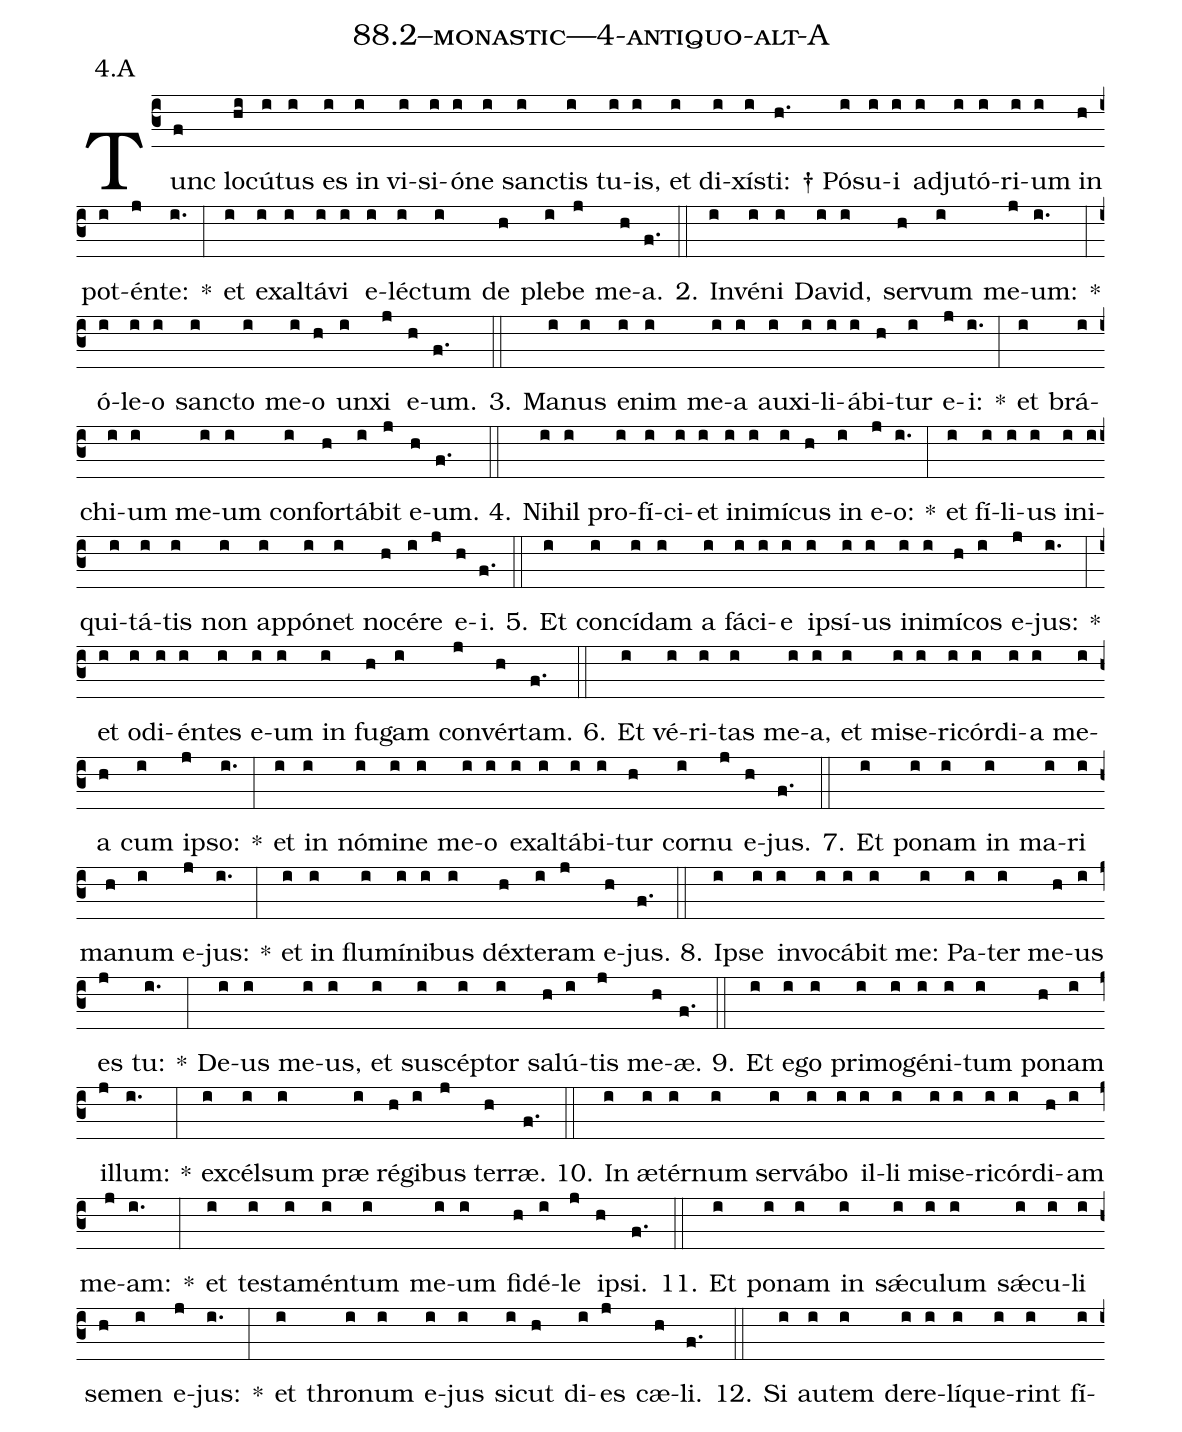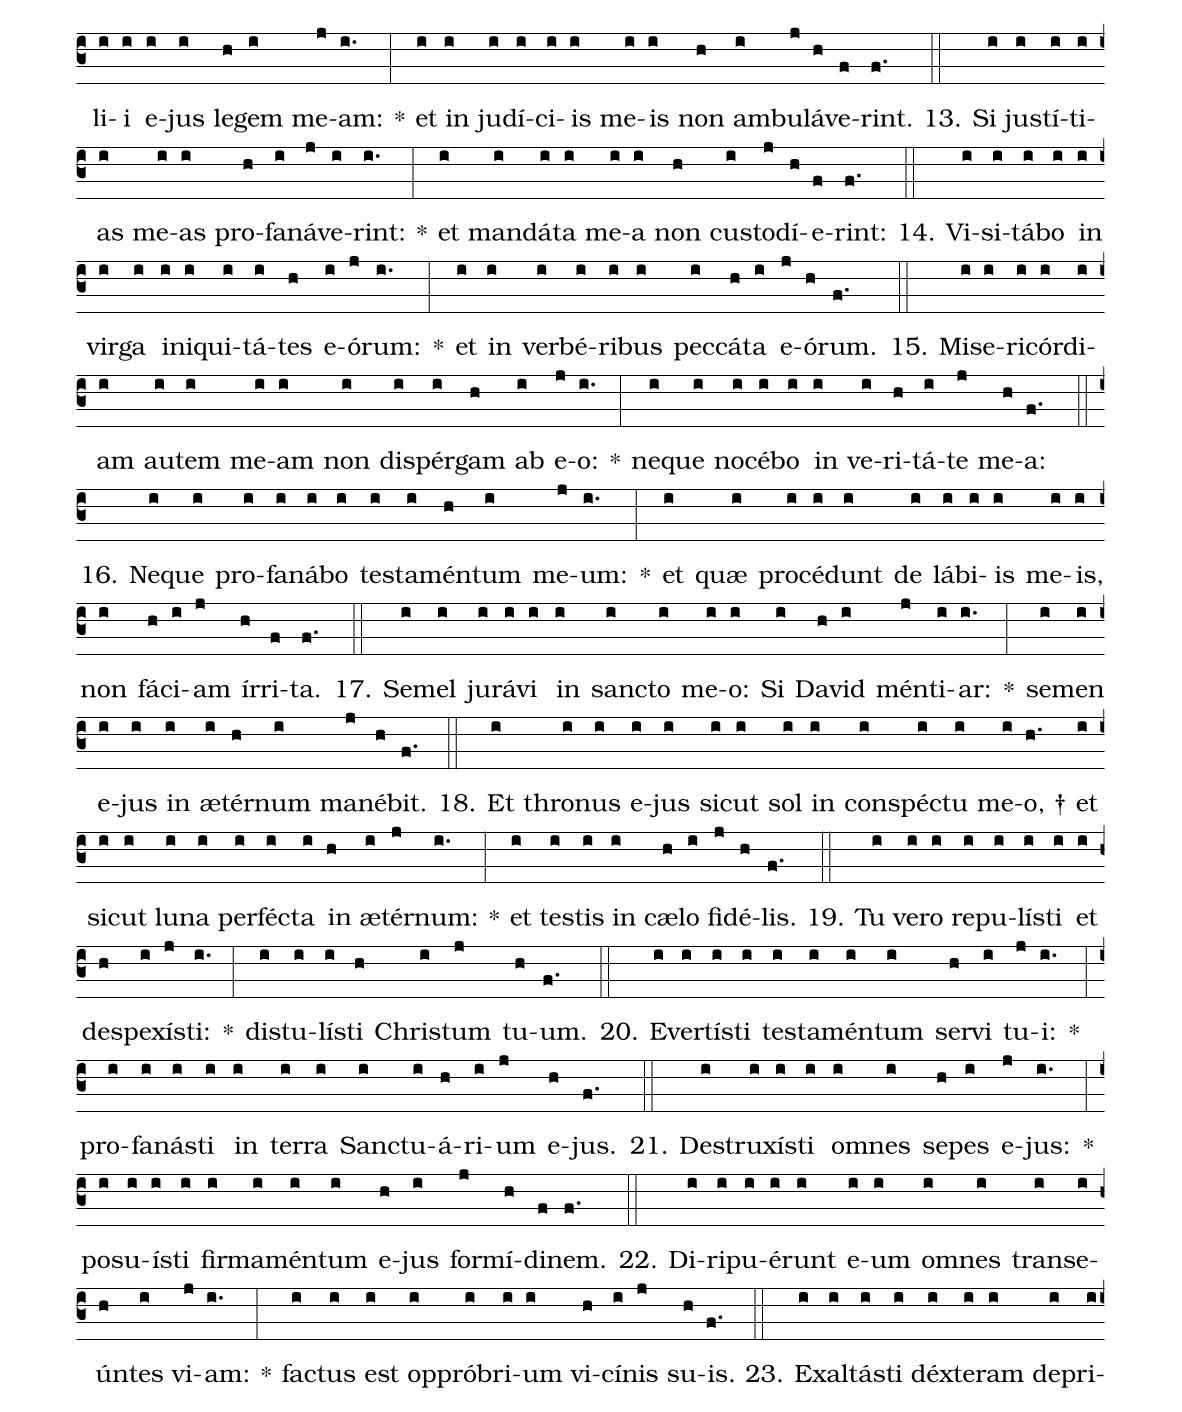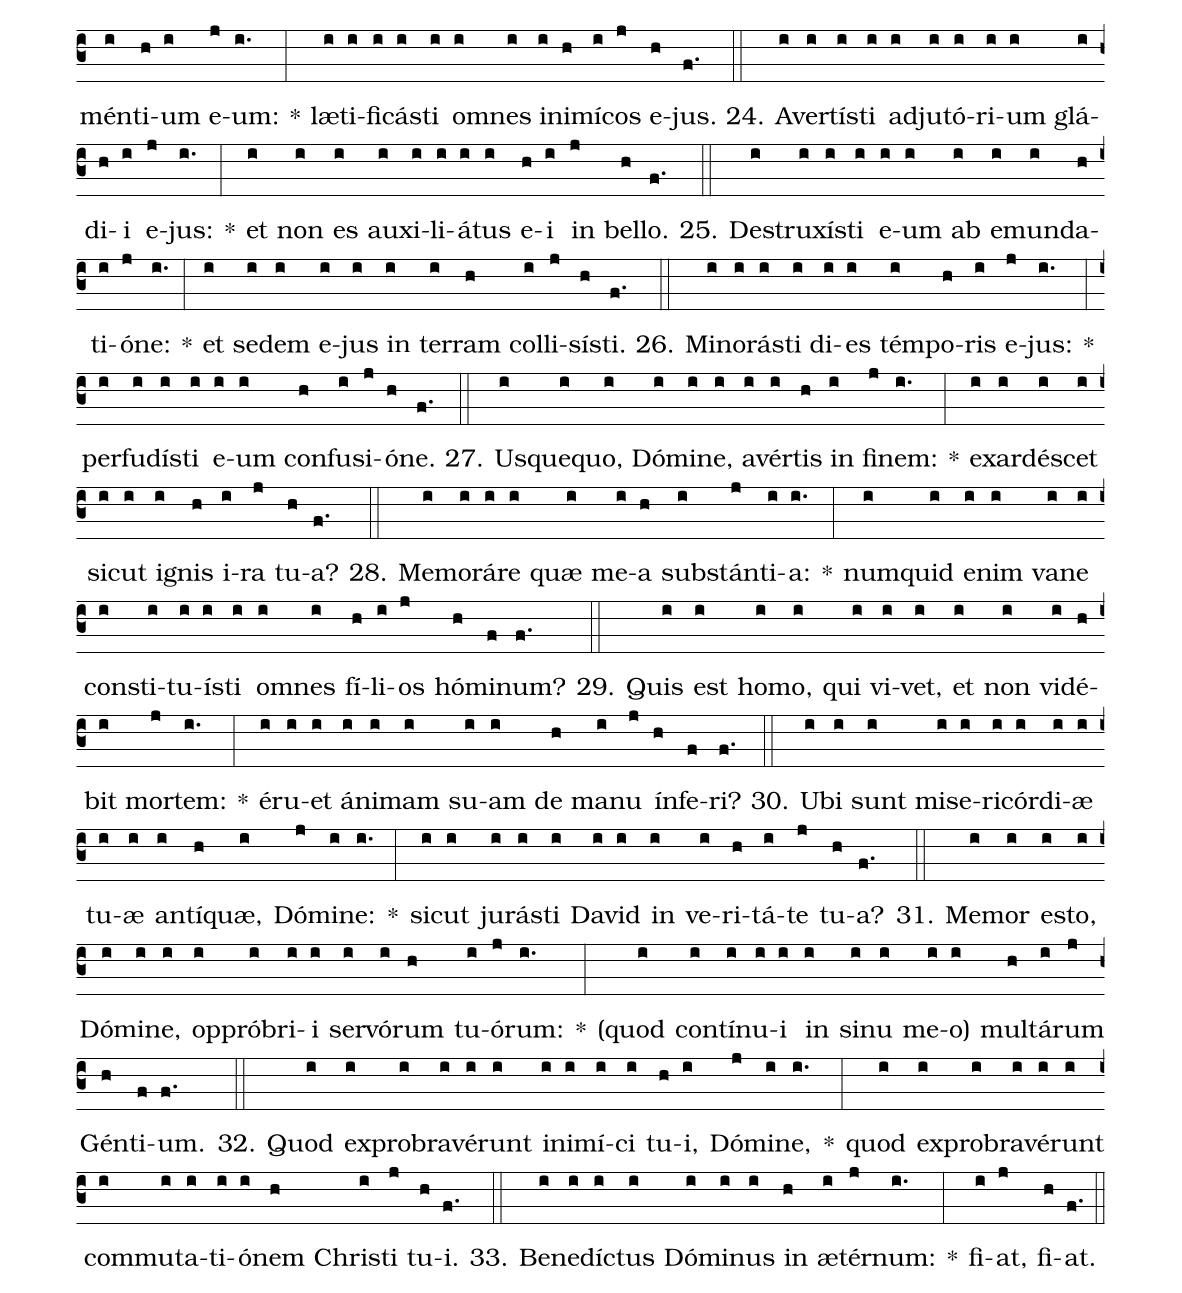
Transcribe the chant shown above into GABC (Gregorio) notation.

name: 88.2--monastic---4-antiquo-alt-A;
annotation: 4.A;
%%
(c3)Tunc(f) lo(hi)cú(i)tus(i) es(i) in(i) vi(i)si(i)ó(i)ne(i) sanc(i)tis(i) tu(i)is,(i) et(i) di(i)xís(i)ti: †(h.) Pó(i)su(i)i(i) ad(i)ju(i)tó(i)ri(i)um(i) in(h) pot(i)én(j)te:(i.) *(:) et(i) ex(i)al(i)tá(i)vi(i) e(i)léc(i)tum(i) de(h) ple(i)be(j) me(h)a.(f.) (::)
2. In(i)vé(i)ni(i) Da(i)vid,(i) ser(h)vum(i) me(j)um:(i.) *(:) ó(i)le(i)o(i) sanc(i)to(i) me(i)o(h) un(i)xi(j) e(h)um.(f.) (::)
3. Ma(i)nus(i) e(i)nim(i) me(i)a(i) au(i)xi(i)li(i)á(i)bi(h)tur(i) e(j)i:(i.) *(:) et(i) brá(i)chi(i)um(i) me(i)um(i) con(i)for(h)tá(i)bit(j) e(h)um.(f.) (::)
4. Ni(i)hil(i) pro(i)fí(i)ci(i)et(i) in(i)i(i)mí(i)cus(h) in(i) e(j)o:(i.) *(:) et(i) fí(i)li(i)us(i) in(i)i(i)qui(i)tá(i)tis(i) non(i) ap(i)pó(i)net(i) no(h)cé(i)re(j) e(h)i.(f.) (::)
5. Et(i) con(i)cí(i)dam(i) a(i) fá(i)ci(i)e(i) ip(i)sí(i)us(i) in(i)i(i)mí(h)cos(i) e(j)jus:(i.) *(:) et(i) o(i)di(i)én(i)tes(i) e(i)um(i) in(i) fu(h)gam(i) con(j)vér(h)tam.(f.) (::)
6. Et(i) vé(i)ri(i)tas(i) me(i)a,(i) et(i) mi(i)se(i)ri(i)cór(i)di(i)a(i) me(i)a(h) cum(i) ip(j)so:(i.) *(:) et(i) in(i) nó(i)mi(i)ne(i) me(i)o(i) ex(i)al(i)tá(i)bi(i)tur(h) cor(i)nu(j) e(h)jus.(f.) (::)
7. Et(i) po(i)nam(i) in(i) ma(i)ri(i) ma(h)num(i) e(j)jus:(i.) *(:) et(i) in(i) flu(i)mí(i)ni(i)bus(i) déx(h)te(i)ram(j) e(h)jus.(f.) (::)
8. Ip(i)se(i) in(i)vo(i)cá(i)bit(i) me:(i) Pa(i)ter(i) me(h)us(i) es(j) tu:(i.) *(:) De(i)us(i) me(i)us,(i) et(i) su(i)scép(i)tor(i) sa(h)lú(i)tis(j) me(h)æ.(f.) (::)
9. Et(i) e(i)go(i) pri(i)mo(i)gé(i)ni(i)tum(i) po(h)nam(i) il(j)lum:(i.) *(:) ex(i)cél(i)sum(i) præ(i) ré(h)gi(i)bus(j) ter(h)ræ.(f.) (::)
10. In(i) æ(i)tér(i)num(i) ser(i)vá(i)bo(i) il(i)li(i) mi(i)se(i)ri(i)cór(i)di(h)am(i) me(j)am:(i.) *(:) et(i) tes(i)ta(i)mén(i)tum(i) me(i)um(i) fi(h)dé(i)le(j) ip(h)si.(f.) (::)
11. Et(i) po(i)nam(i) in(i) sǽ(i)cu(i)lum(i) sǽ(i)cu(i)li(i) se(h)men(i) e(j)jus:(i.) *(:) et(i) thro(i)num(i) e(i)jus(i) sic(i)ut(h) di(i)es(j) cæ(h)li.(f.) (::)
12. Si(i) au(i)tem(i) de(i)re(i)lí(i)que(i)rint(i) fí(i)li(i)i(i) e(i)jus(i) le(h)gem(i) me(j)am:(i.) *(:) et(i) in(i) ju(i)dí(i)ci(i)is(i) me(i)is(i) non(h) am(i)bu(j)lá(h)ve(f)rint.(f.) (::)
13. Si(i) jus(i)tí(i)ti(i)as(i) me(i)as(i) pro(h)fa(i)ná(j)ve(i)rint:(i.) *(:) et(i) man(i)dá(i)ta(i) me(i)a(i) non(h) cus(i)to(j)dí(h)e(f)rint:(f.) (::)
14. Vi(i)si(i)tá(i)bo(i) in(i) vir(i)ga(i) in(i)i(i)qui(i)tá(i)tes(h) e(i)ó(j)rum:(i.) *(:) et(i) in(i) ver(i)bé(i)ri(i)bus(i) pec(i)cá(h)ta(i) e(j)ó(h)rum.(f.) (::)
15. Mi(i)se(i)ri(i)cór(i)di(i)am(i) au(i)tem(i) me(i)am(i) non(i) di(i)spér(i)gam(h) ab(i) e(j)o:(i.) *(:) ne(i)que(i) no(i)cé(i)bo(i) in(i) ve(i)ri(h)tá(i)te(j) me(h)a:(f.) (::)
16. Ne(i)que(i) pro(i)fa(i)ná(i)bo(i) tes(i)ta(i)mén(h)tum(i) me(j)um:(i.) *(:) et(i) quæ(i) pro(i)cé(i)dunt(i) de(i) lá(i)bi(i)is(i) me(i)is,(i) non(i) fá(h)ci(i)am(j) ír(h)ri(f)ta.(f.) (::)
17. Se(i)mel(i) ju(i)rá(i)vi(i) in(i) sanc(i)to(i) me(i)o:(i) Si(i) Da(h)vid(i) mén(j)ti(i)ar:(i.) *(:) se(i)men(i) e(i)jus(i) in(i) æ(i)tér(h)num(i) ma(j)né(h)bit.(f.) (::)
18. Et(i) thro(i)nus(i) e(i)jus(i) sic(i)ut(i) sol(i) in(i) con(i)spéc(i)tu(i) me(i)o, †(h.) et(i) sic(i)ut(i) lu(i)na(i) per(i)féc(i)ta(i) in(h) æ(i)tér(j)num:(i.) *(:) et(i) tes(i)tis(i) in(i) cæ(h)lo(i) fi(j)dé(h)lis.(f.) (::)
19. Tu(i) ve(i)ro(i) re(i)pu(i)lís(i)ti(i) et(i) de(h)spe(i)xís(j)ti:(i.) *(:) dis(i)tu(i)lís(i)ti(h) Chris(i)tum(j) tu(h)um.(f.) (::)
20. E(i)ver(i)tís(i)ti(i) tes(i)ta(i)mén(i)tum(i) ser(h)vi(i) tu(j)i:(i.) *(:) pro(i)fa(i)nás(i)ti(i) in(i) ter(i)ra(i) Sanc(i)tu(i)á(h)ri(i)um(j) e(h)jus.(f.) (::)
21. De(i)stru(i)xís(i)ti(i) om(i)nes(i) se(h)pes(i) e(j)jus:(i.) *(:) po(i)su(i)ís(i)ti(i) fir(i)ma(i)mén(i)tum(i) e(h)jus(i) for(j)mí(h)di(f)nem.(f.) (::)
22. Di(i)ri(i)pu(i)é(i)runt(i) e(i)um(i) om(i)nes(i) trans(i)e(i)ún(h)tes(i) vi(j)am:(i.) *(:) fac(i)tus(i) est(i) op(i)pró(i)bri(i)um(i) vi(h)cí(i)nis(j) su(h)is.(f.) (::)
23. Ex(i)al(i)tás(i)ti(i) déx(i)te(i)ram(i) de(i)pri(i)mén(i)ti(h)um(i) e(j)um:(i.) *(:) læ(i)ti(i)fi(i)cás(i)ti(i) om(i)nes(i) in(i)i(h)mí(i)cos(j) e(h)jus.(f.) (::)
24. A(i)ver(i)tís(i)ti(i) ad(i)ju(i)tó(i)ri(i)um(i) glá(i)di(h)i(i) e(j)jus:(i.) *(:) et(i) non(i) es(i) au(i)xi(i)li(i)á(i)tus(i) e(h)i(i) in(j) bel(h)lo.(f.) (::)
25. De(i)stru(i)xís(i)ti(i) e(i)um(i) ab(i) e(i)mun(i)da(h)ti(i)ó(j)ne:(i.) *(:) et(i) se(i)dem(i) e(i)jus(i) in(i) ter(i)ram(h) col(i)li(j)sís(h)ti.(f.) (::)
26. Mi(i)no(i)rás(i)ti(i) di(i)es(i) tém(i)po(h)ris(i) e(j)jus:(i.) *(:) per(i)fu(i)dís(i)ti(i) e(i)um(i) con(h)fu(i)si(j)ó(h)ne.(f.) (::)
27. Us(i)que(i)quo,(i) Dó(i)mi(i)ne,(i) a(i)vér(i)tis(h) in(i) fi(j)nem:(i.) *(:) ex(i)ar(i)dé(i)scet(i) sic(i)ut(i) i(i)gnis(h) i(i)ra(j) tu(h)a?(f.) (::)
28. Me(i)mo(i)rá(i)re(i) quæ(i) me(i)a(h) sub(i)stán(j)ti(i)a:(i.) *(:) num(i)quid(i) e(i)nim(i) va(i)ne(i) con(i)sti(i)tu(i)ís(i)ti(i) om(i)nes(i) fí(h)li(i)os(j) hó(h)mi(f)num?(f.) (::)
29. Quis(i) est(i) ho(i)mo,(i) qui(i) vi(i)vet,(i) et(i) non(i) vi(i)dé(h)bit(i) mor(j)tem:(i.) *(:) é(i)ru(i)et(i) á(i)ni(i)mam(i) su(i)am(i) de(h) ma(i)nu(j) ín(h)fe(f)ri?(f.) (::)
30. U(i)bi(i) sunt(i) mi(i)se(i)ri(i)cór(i)di(i)æ(i) tu(i)æ(i) an(i)tí(h)quæ,(i) Dó(j)mi(i)ne:(i.) *(:) sic(i)ut(i) ju(i)rás(i)ti(i) Da(i)vid(i) in(i) ve(i)ri(h)tá(i)te(j) tu(h)a?(f.) (::)
31. Me(i)mor(i) es(i)to,(i) Dó(i)mi(i)ne,(i) op(i)pró(i)bri(i)i(i) ser(i)vó(i)rum(h) tu(i)ó(j)rum:(i.) *(:) <v>(</v>quod(i) con(i)tí(i)nu(i)i(i) in(i) si(i)nu(i) me(i)o)(i) mul(h)tá(i)rum(j) Gén(h)ti(f)um.(f.) (::)
32. Quod(i) ex(i)pro(i)bra(i)vé(i)runt(i) in(i)i(i)mí(i)ci(i) tu(h)i,(i) Dó(j)mi(i)ne,(i.) *(:) quod(i) ex(i)pro(i)bra(i)vé(i)runt(i) com(i)mu(i)ta(i)ti(i)ó(i)nem(h) Chris(i)ti(j) tu(h)i.(f.) (::)
33. Be(i)ne(i)díc(i)tus(i) Dó(i)mi(i)nus(i) in(h) æ(i)tér(j)num:(i.) *(:) fi(i)at,(j) fi(h)at.(f.) (::)
